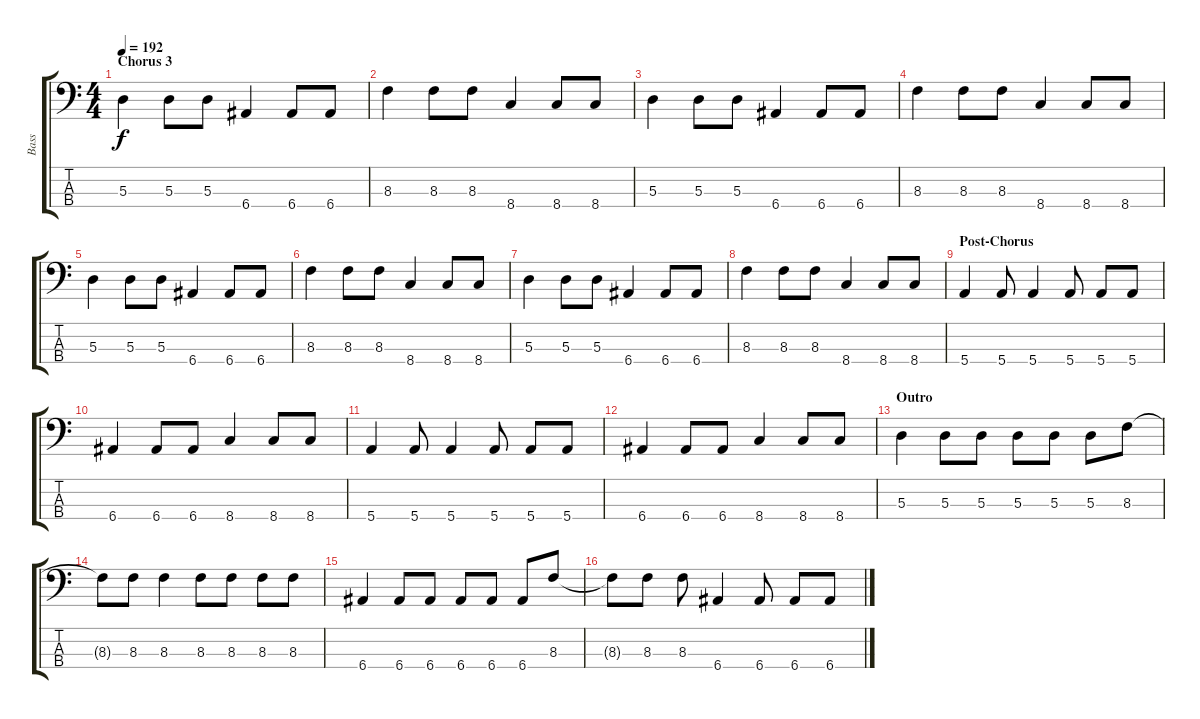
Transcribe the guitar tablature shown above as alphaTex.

\track ("Bass" "Bass") {instrument electricbasspick}
\staff {score tabs}
\tuning (G2 D2 A1 E1) {hide}
\ts (4 4)
\section ("" "Chorus 3")
\tempo 192
\clef f4
\ks c
5.3.4{dy f} 5.3.8 5.3.8 6.4.4 6.4.8 6.4.8 |
8.3.4 8.3.8 8.3.8 8.4.4 8.4.8 8.4.8 |
5.3.4 5.3.8 5.3.8 6.4.4 6.4.8 6.4.8 |
8.3.4 8.3.8 8.3.8 8.4.4 8.4.8 8.4.8 |
5.3.4 5.3.8 5.3.8 6.4.4 6.4.8 6.4.8 |
8.3.4 8.3.8 8.3.8 8.4.4 8.4.8 8.4.8 |
5.3.4 5.3.8 5.3.8 6.4.4 6.4.8 6.4.8 |
8.3.4 8.3.8 8.3.8 8.4.4 8.4.8 8.4.8 |
\section ("" "Post-Chorus")
5.4.4 5.4.8 5.4.4 5.4.8 5.4.8 5.4.8 |
6.4.4 6.4.8 6.4.8 8.4.4 8.4.8 8.4.8 |
5.4.4 5.4.8 5.4.4 5.4.8 5.4.8 5.4.8 |
6.4.4 6.4.8 6.4.8 8.4.4 8.4.8 8.4.8 |
\section ("" "Outro")
5.3.4 5.3.8 5.3.8 5.3.8 5.3.8 5.3.8 8.3.8 |
8.3{t}.8 8.3.8 8.3.4 8.3.8 8.3.8 8.3.8 8.3.8 |
6.4.4 6.4.8 6.4.8 6.4.8 6.4.8 6.4.8 8.3.8 |
8.3{t}.8 8.3.8 8.3.8 6.4.4 6.4.8 6.4.8 6.4.8
